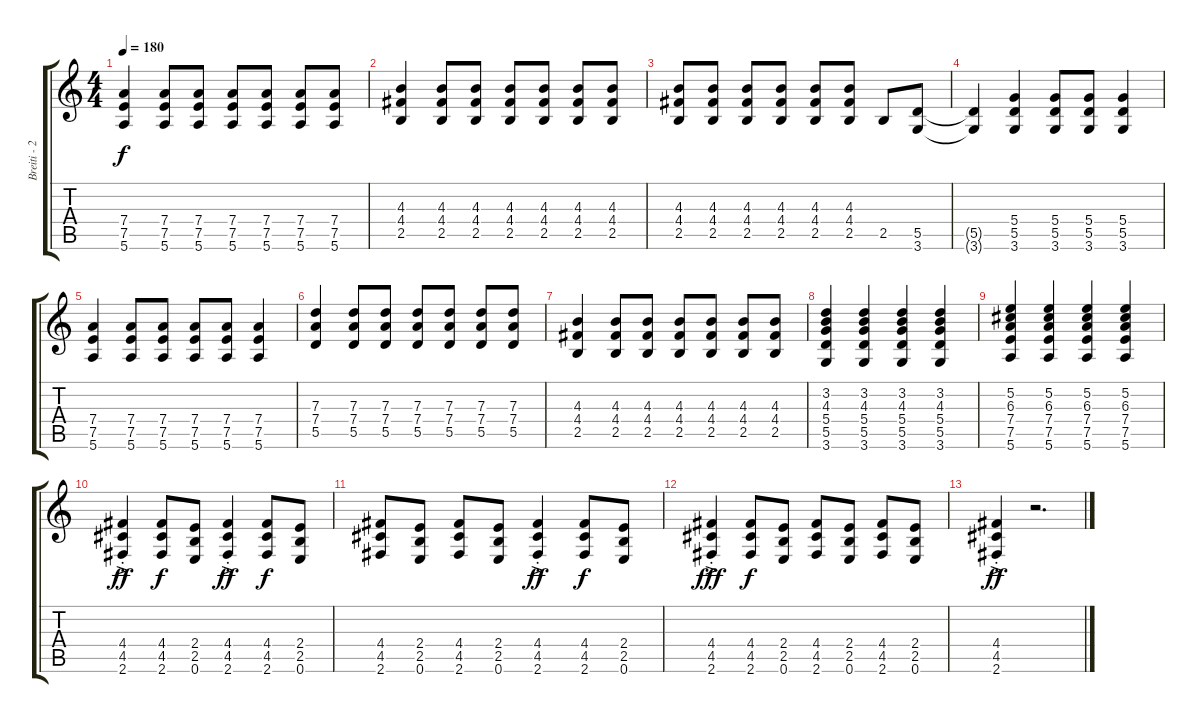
\track ("Breiti - 2. Gitarre" "Breiti - 2") {instrument distortionguitar}
\staff {score tabs}
\tuning (E4 B3 G3 D3 A2 E2) {hide}
\ts (4 4)
\tempo 180
\clef g2
\ks c
(7.4 7.5 5.6).4{dy f} (7.4 7.5 5.6).8 (7.4 7.5 5.6).8 (7.4 7.5 5.6).8 (7.4 7.5 5.6).8 (7.4 7.5 5.6).8 (7.4 7.5 5.6).8 |
(4.3 4.4 2.5).4 (4.3 4.4 2.5).8 (4.3 4.4 2.5).8 (4.3 4.4 2.5).8 (4.3 4.4 2.5).8 (4.3 4.4 2.5).8 (4.3 4.4 2.5).8 |
(4.3 4.4 2.5).8 (4.3 4.4 2.5).8 (4.3 4.4 2.5).8 (4.3 4.4 2.5).8 (4.3 4.4 2.5).8 (4.3 4.4 2.5).8 2.5.8 (5.5 3.6).8 |
(5.5{t} 3.6{t}).4 (5.4 5.5 3.6).4 (5.4 5.5 3.6).8 (5.4 5.5 3.6).8 (5.4 5.5 3.6).4 |
(7.4 7.5 5.6).4 (7.4 7.5 5.6).8 (7.4 7.5 5.6).8 (7.4 7.5 5.6).8 (7.4 7.5 5.6).8 (7.4 7.5 5.6).4 |
(7.3 7.4 5.5).4 (7.3 7.4 5.5).8 (7.3 7.4 5.5).8 (7.3 7.4 5.5).8 (7.3 7.4 5.5).8 (7.3 7.4 5.5).8 (7.3 7.4 5.5).8 |
(4.3 4.4 2.5).4 (4.3 4.4 2.5).8 (4.3 4.4 2.5).8 (4.3 4.4 2.5).8 (4.3 4.4 2.5).8 (4.3 4.4 2.5).8 (4.3 4.4 2.5).8 |
(3.2 4.3 5.4 5.5 3.6).4 (3.2 4.3 5.4 5.5 3.6).4 (3.2 4.3 5.4 5.5 3.6).4 (3.2 4.3 5.4 5.5 3.6).4 |
(5.2 6.3 7.4 7.5 5.6).4 (5.2 6.3 7.4 7.5 5.6).4 (5.2 6.3 7.4 7.5 5.6).4 (5.2 6.3 7.4 7.5 5.6).4 |
(4.4{ac st} 4.5{ac st} 2.6{ac st}).4{dy ff} (4.4 4.5 2.6).8{dy f} (2.4 2.5 0.6).8 (4.4{ac st} 4.5{ac st} 2.6{ac st}).4{dy ff} (4.4 4.5 2.6).8{dy f} (2.4 2.5 0.6).8 |
(4.4 4.5 2.6).8 (2.4 2.5 0.6).8 (4.4 4.5 2.6).8 (2.4 2.5 0.6).8 (4.4{ac st} 4.5{ac st} 2.6{ac st}).4{dy ff} (4.4 4.5 2.6).8{dy f} (2.4 2.5 0.6).8 |
(4.4{ac st} 4.5{ac st} 2.6{ac st}).4{dy fff} (4.4 4.5 2.6).8{dy f} (2.4 2.5 0.6).8 (4.4 4.5 2.6).8 (2.4 2.5 0.6).8 (4.4 4.5 2.6).8 (2.4 2.5 0.6).8 |
(4.4{ac st} 4.5{ac st} 2.6{ac st}).4{dy ff} r.2{d}
